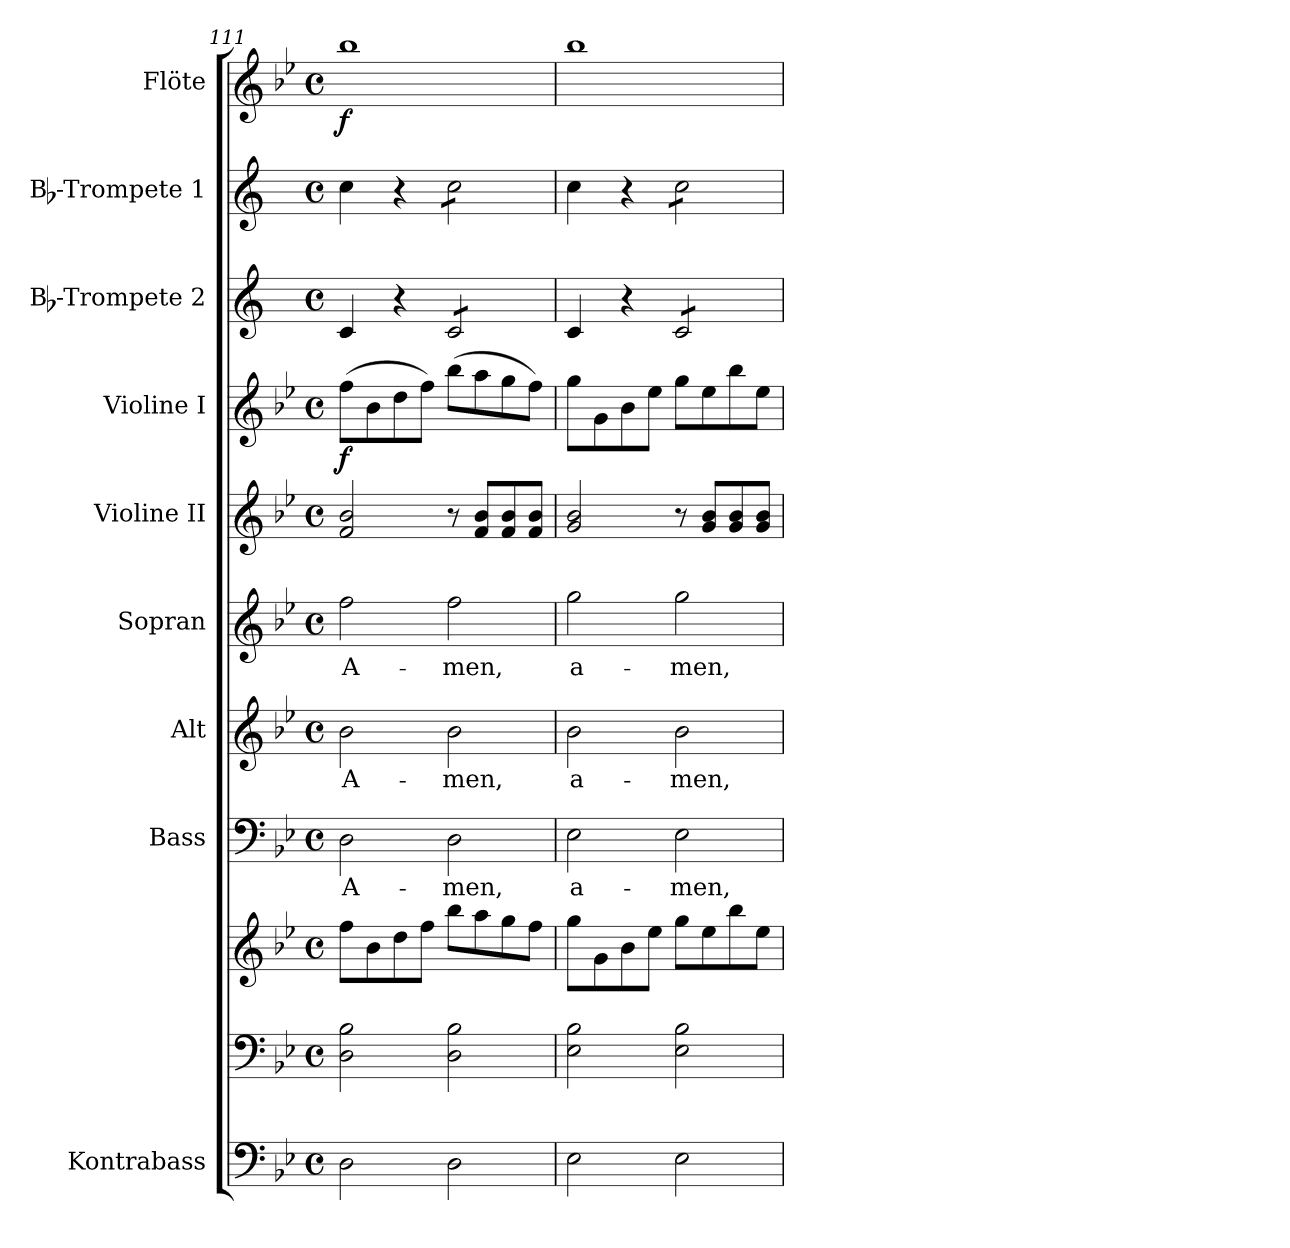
**kern	**kern	**kern	**kern	**text	**kern	**text	**kern	**text	**kern	**kern	**dynam	**kern	**kern	**kern	**dynam
*part10	*part9	*part9	*part8	*part8	*part7	*part7	*part6	*part6	*part5	*part4	*part4	*part3	*part2	*part1	*part1
*staff11	*staff10	*staff9	*staff8	*staff8	*staff7	*staff7	*staff6	*staff6	*staff5	*staff4	*staff4	*staff3	*staff2	*staff1	*staff1
*I"Kontrabass	*	*	*I"Bass	*	*I"Alt	*	*I"Sopran	*	*I"Violine II	*I"Violine I	*	*I"Bb-Trompete 2	*I"Bb-Trompete 1	*I"Flöte	*
*I'Kb.	*	*	*I'B.	*	*I'A.	*	*I'S.	*	*I'Vl. II	*I'Vl. I	*	*I'Bb Trp. 2	*I'Bb Trp. 1	*I'Fl.	*
*clefF4	*clefF4	*clefG2	*clefF4	*	*clefG2	*	*clefG2	*	*clefG2	*clefG2	*	*clefG2	*clefG2	*clefG2	*
*ITrd7c12	*	*	*	*	*	*	*	*	*	*	*	*ITrd1c2	*ITrd1c2	*	*
*k[b-e-]	*k[b-e-]	*k[b-e-]	*k[b-e-]	*	*k[b-e-]	*	*k[b-e-]	*	*k[b-e-]	*k[b-e-]	*	*k[b-e-]	*k[b-e-]	*k[b-e-]	*
*B-:	*B-:	*B-:	*B-:	*	*B-:	*	*B-:	*	*B-:	*B-:	*	*B-:	*B-:	*B-:	*
*M4/4	*M4/4	*M4/4	*M4/4	*	*M4/4	*	*M4/4	*	*M4/4	*M4/4	*	*M4/4	*M4/4	*M4/4	*
*met(c)	*met(c)	*met(c)	*met(c)	*	*met(c)	*	*met(c)	*	*met(c)	*met(c)	*	*met(c)	*met(c)	*met(c)	*
=111	=111	=111	=111	=111	=111	=111	=111	=111	=111	=111	=111	=111	=111	=111	=111
!	!	!	!	!LO:LY:b	!	!LO:LY:b	!	!LO:LY:b	!	!	!LO:DY:b	!	!	!	!LO:DY:b
2DD\	2D\ 2B-\	8ff\L	2D\	A-	2b-\	A-	2ff\	A-	2f/ 2b-/	(>8ff\L	f	4B-/	4b-\	1bb-	f
.	.	8b-\	.	.	.	.	.	.	.	8b-\	.	.	.	.	.
.	.	8dd\	.	.	.	.	.	.	.	8dd\	.	4r	4r	.	.
.	.	8ff\J	.	.	.	.	.	.	.	8ff\J)	.	.	.	.	.
!	!	!	!	!LO:LY:b	!	!LO:LY:b	!	!LO:LY:b	!	!	!	!	!	!	!
*	*	*	*	*	*	*	*	*	*	*	*	*tremolo	*	*	*
*	*	*	*	*	*	*	*	*	*	*	*	*	*tremolo	*	*
2DD\	2D\ 2B-\	8bb-\L	2D\	-men,	2b-\	-men,	2ff\	-men,	8r	(>8bb-\L	.	8B-/L	8b-\L	.	.
.	.	8aa\	.	.	.	.	.	.	8f/ 8b-/L	8aa\	.	8B-/	8b-\	.	.
.	.	8gg\	.	.	.	.	.	.	8f/ 8b-/	8gg\	.	8B-/	8b-\	.	.
.	.	8ff\J	.	.	.	.	.	.	8f/ 8b-/J	8ff\J)	.	8B-/J	8b-\J	.	.
*	*	*	*	*	*	*	*	*	*	*	*	*	*Xtremolo	*	*
*	*	*	*	*	*	*	*	*	*	*	*	*Xtremolo	*	*	*
=112	=112	=112	=112	=112	=112	=112	=112	=112	=112	=112	=112	=112	=112	=112	=112
!	!	!	!	!LO:LY:b	!	!LO:LY:b	!	!LO:LY:b	!	!	!	!	!	!	!
2EE-\	2E-\ 2B-\	8gg\L	2E-\	a-	2b-\	a-	2gg\	a-	2g/ 2b-/	8gg\L	.	4B-/	4b-\	1bb-	.
.	.	8g\	.	.	.	.	.	.	.	8g\	.	.	.	.	.
.	.	8b-\	.	.	.	.	.	.	.	8b-\	.	4r	4r	.	.
.	.	8ee-\J	.	.	.	.	.	.	.	8ee-\J	.	.	.	.	.
!	!	!	!	!LO:LY:b	!	!LO:LY:b	!	!LO:LY:b	!	!	!	!	!	!	!
*	*	*	*	*	*	*	*	*	*	*	*	*tremolo	*	*	*
*	*	*	*	*	*	*	*	*	*	*	*	*	*tremolo	*	*
2EE-\	2E-\ 2B-\	8gg\L	2E-\	-men,	2b-\	-men,	2gg\	-men,	8r	8gg\L	.	8B-/L	8b-\L	.	.
.	.	8ee-\	.	.	.	.	.	.	8g/ 8b-/L	8ee-\	.	8B-/	8b-\	.	.
.	.	8bb-\	.	.	.	.	.	.	8g/ 8b-/	8bb-\	.	8B-/	8b-\	.	.
.	.	8ee-\J	.	.	.	.	.	.	8g/ 8b-/J	8ee-\J	.	8B-/J	8b-\J	.	.
*	*	*	*	*	*	*	*	*	*	*	*	*	*Xtremolo	*	*
*	*	*	*	*	*	*	*	*	*	*	*	*Xtremolo	*	*	*
=	=	=	=	=	=	=	=	=	=	=	=	=	=	=	=
*-	*-	*-	*-	*-	*-	*-	*-	*-	*-	*-	*-	*-	*-	*-	*-
